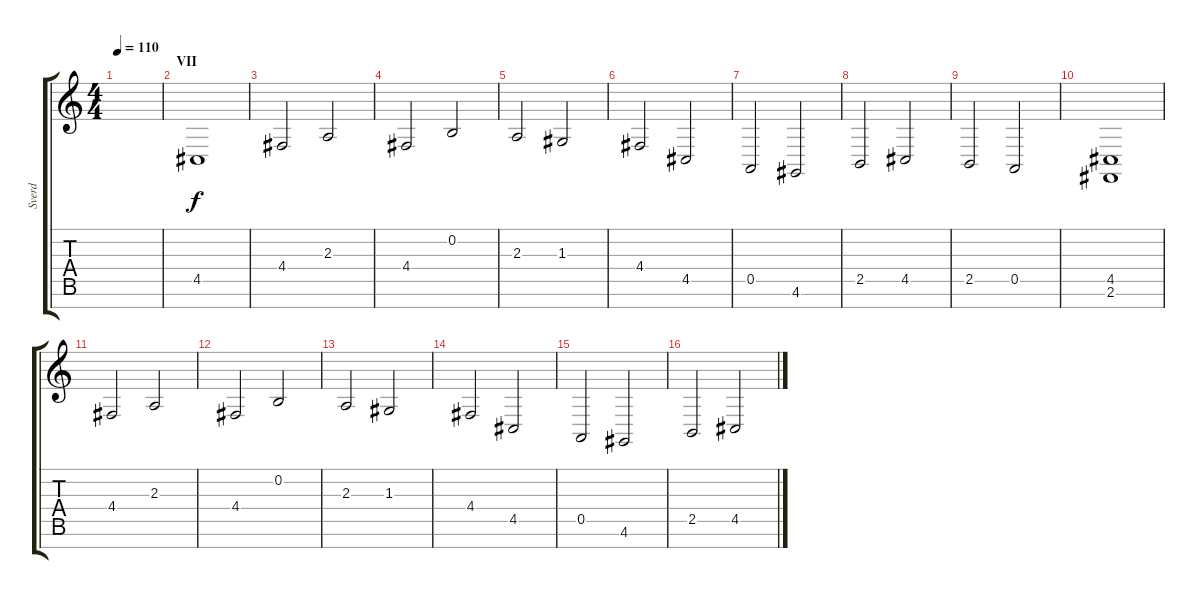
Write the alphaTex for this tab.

\track ("Sverd" "Sverd") {instrument cello}
\staff {score tabs}
\tuning (E4 B3 G3 D3 A2 E2 B1) {hide}
\ts (4 4)
\tempo 110
\clef g2
\ks c
|
\section ("" "VII")
4.5.1{instrument cello} |
4.4.2{instrument cello} 2.3.2 |
4.4.2{instrument cello} 0.2.2 |
2.3.2{instrument cello} 1.3.2 |
4.4.2{instrument cello} 4.5.2 |
0.5.2{instrument cello} 4.6.2 |
2.5.2{instrument cello} 4.5.2 |
2.5.2{instrument cello} 0.5.2 |
(4.5 2.6).1{volume 10 instrument cello} |
4.4.2{volume 13 instrument cello} 2.3.2 |
4.4.2{instrument cello} 0.2.2 |
2.3.2{instrument cello} 1.3.2 |
4.4.2{instrument cello} 4.5.2 |
0.5.2{instrument cello} 4.6.2 |
2.5.2{instrument cello} 4.5.2
